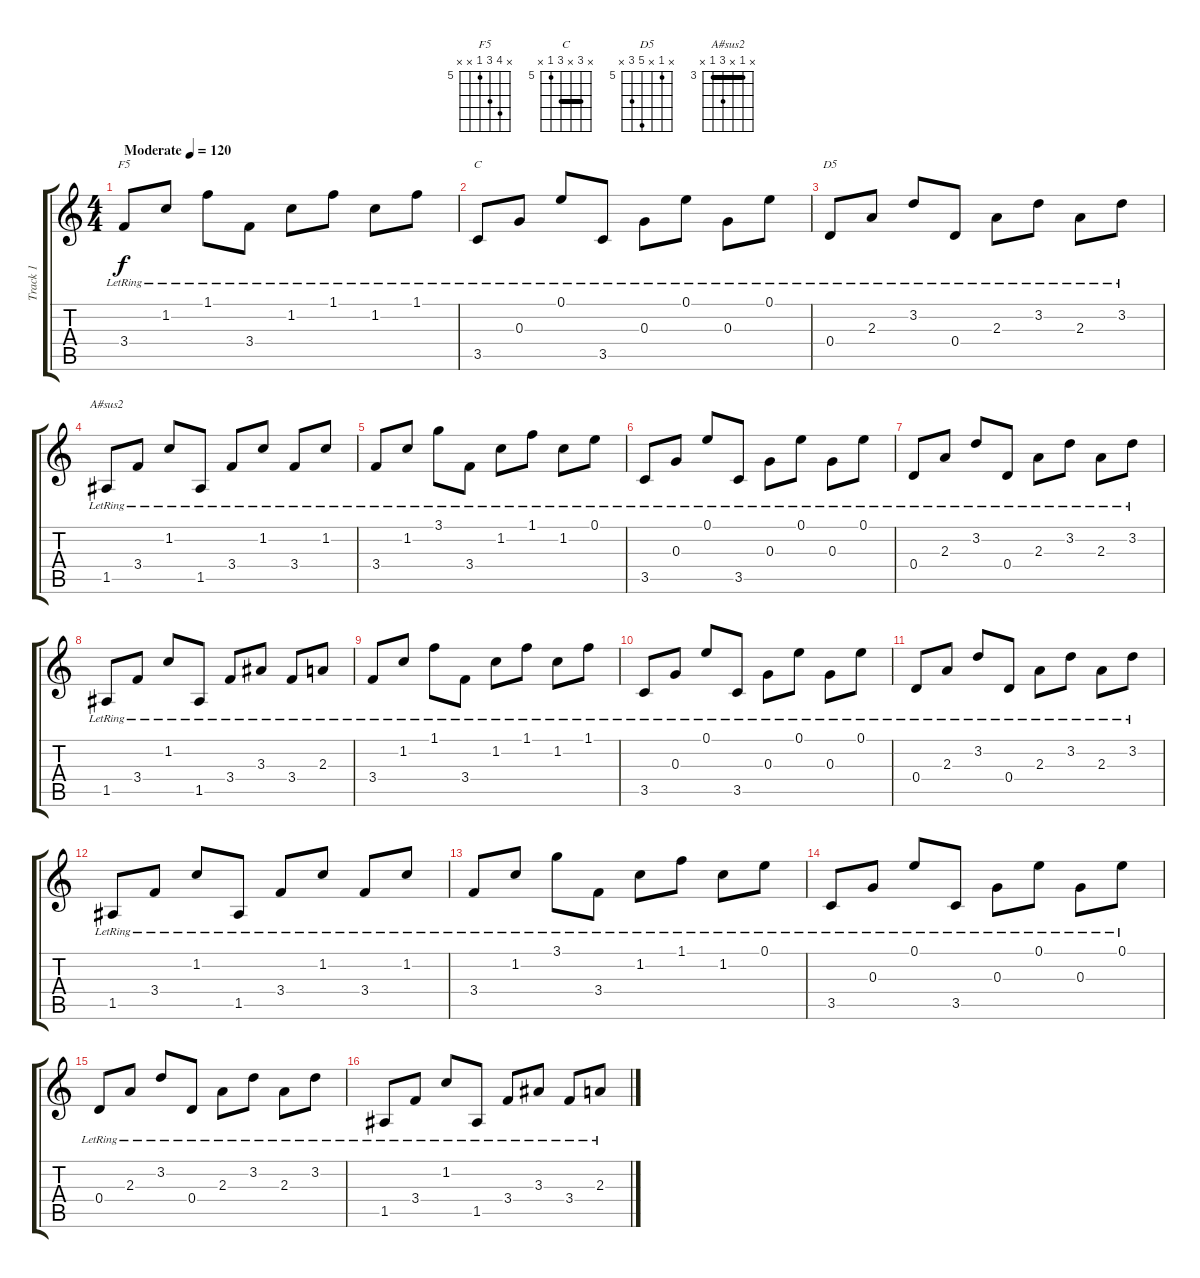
\track ("Track 1" "Track 1") {instrument electricguitarclean}
\staff {score tabs}
\tuning (E4 B3 G3 D3 A2 E2) {hide}
\chord ("F5" x 8 7 5 x x) {firstfret 5}
\chord ("C" x 7 x 7 5 x) {firstfret 5 barre 7}
\chord ("D5" x 5 x 9 7 x) {firstfret 5}
\chord ("A#sus2" x 3 x 5 3 x) {firstfret 3 barre 3}
\ts (4 4)
\tempo (120 "Moderate")
\clef g2
\ks c
3.4{lr}.8{ch "F5" dy f instrument electricguitarclean} 1.2{lr}.8 1.1{lr}.8 3.4{lr}.8 1.2{lr}.8 1.1{lr}.8 1.2{lr}.8 1.1{lr}.8 |
3.5{lr}.8{ch "C"} 0.3{lr}.8 0.1{lr}.8 3.5{lr}.8 0.3{lr}.8 0.1{lr}.8 0.3{lr}.8 0.1{lr}.8 |
0.4{lr}.8{ch "D5"} 2.3{lr}.8 3.2{lr}.8 0.4{lr}.8 2.3{lr}.8 3.2{lr}.8 2.3{lr}.8 3.2{lr}.8 |
1.5{lr}.8{ch "A#sus2"} 3.4{lr}.8 1.2{lr}.8 1.5{lr}.8 3.4{lr}.8 1.2{lr}.8 3.4{lr}.8 1.2{lr}.8 |
3.4{lr}.8 1.2{lr}.8 3.1{lr}.8 3.4{lr}.8 1.2{lr}.8 1.1{lr}.8 1.2{lr}.8 0.1{lr}.8 |
3.5{lr}.8 0.3{lr}.8 0.1{lr}.8 3.5{lr}.8 0.3{lr}.8 0.1{lr}.8 0.3{lr}.8 0.1{lr}.8 |
0.4{lr}.8 2.3{lr}.8 3.2{lr}.8 0.4{lr}.8 2.3{lr}.8 3.2{lr}.8 2.3{lr}.8 3.2{lr}.8 |
1.5{lr}.8 3.4{lr}.8 1.2{lr}.8 1.5{lr}.8 3.4{lr}.8 3.3{lr}.8 3.4{lr}.8 2.3{lr}.8 |
3.4{lr}.8 1.2{lr}.8 1.1{lr}.8 3.4{lr}.8 1.2{lr}.8 1.1{lr}.8 1.2{lr}.8 1.1{lr}.8 |
3.5{lr}.8 0.3{lr}.8 0.1{lr}.8 3.5{lr}.8 0.3{lr}.8 0.1{lr}.8 0.3{lr}.8 0.1{lr}.8 |
0.4{lr}.8 2.3{lr}.8 3.2{lr}.8 0.4{lr}.8 2.3{lr}.8 3.2{lr}.8 2.3{lr}.8 3.2{lr}.8 |
1.5{lr}.8 3.4{lr}.8 1.2{lr}.8 1.5{lr}.8 3.4{lr}.8 1.2{lr}.8 3.4{lr}.8 1.2{lr}.8 |
3.4{lr}.8 1.2{lr}.8 3.1{lr}.8 3.4{lr}.8 1.2{lr}.8 1.1{lr}.8 1.2{lr}.8 0.1{lr}.8 |
3.5{lr}.8 0.3{lr}.8 0.1{lr}.8 3.5{lr}.8 0.3{lr}.8 0.1{lr}.8 0.3{lr}.8 0.1{lr}.8 |
0.4{lr}.8 2.3{lr}.8 3.2{lr}.8 0.4{lr}.8 2.3{lr}.8 3.2{lr}.8 2.3{lr}.8 3.2{lr}.8 |
1.5{lr}.8 3.4{lr}.8 1.2{lr}.8 1.5{lr}.8 3.4{lr}.8 3.3{lr}.8 3.4{lr}.8 2.3{lr}.8
